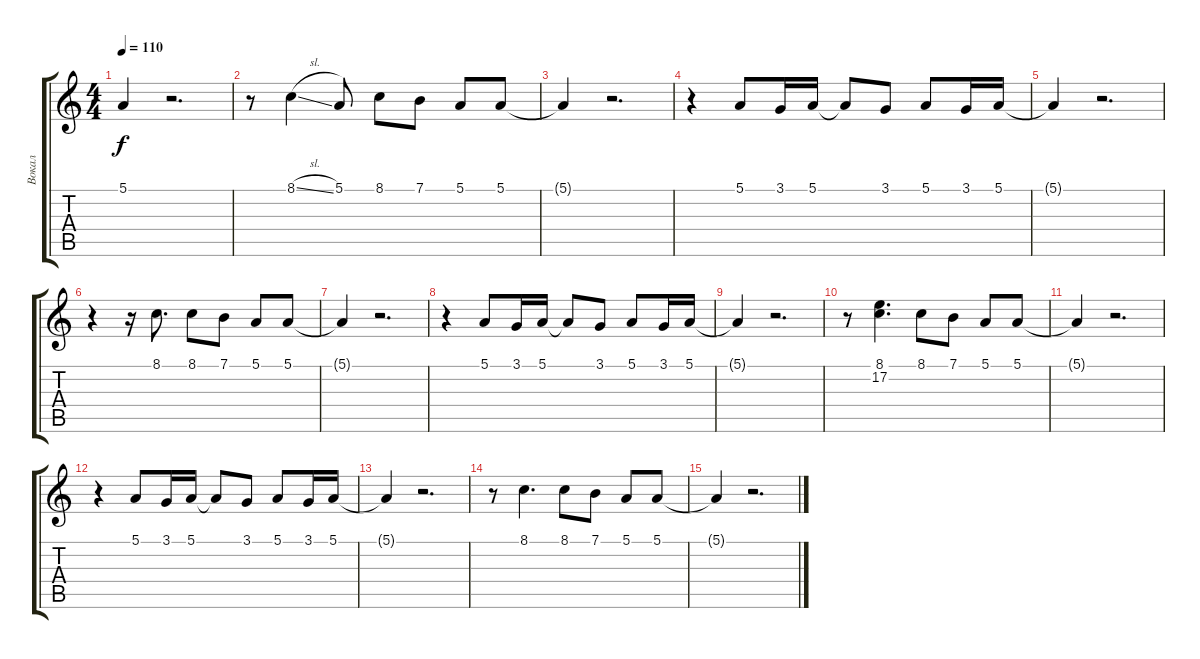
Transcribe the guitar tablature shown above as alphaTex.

\track ("Вокал" "Вокал") {instrument drawbarorgan}
\staff {score tabs}
\tuning (E4 B3 G3 D3 A2 E2) {hide}
\ts (4 4)
\tempo 110
\clef g2
\ks c
5.1{t}.4{dy f} r.2{d} |
r.8 8.1{sl}.4 5.1.8 8.1.8 7.1.8 5.1.8 5.1.8 |
5.1{t}.4 r.2{d} |
r.4 5.1.8 3.1.16 5.1.16 5.1{t}.8 3.1.8 5.1.8 3.1.16 5.1.16 |
5.1{t}.4 r.2{d} |
r.4 r.16 8.1.8{d} 8.1.8 7.1.8 5.1.8 5.1.8 |
5.1{t}.4 r.2{d} |
r.4 5.1.8 3.1.16 5.1.16 5.1{t}.8 3.1.8 5.1.8 3.1.16 5.1.16 |
5.1{t}.4 r.2{d} |
r.8 (8.1 17.2).4{d} 8.1.8 7.1.8 5.1.8 5.1.8 |
5.1{t}.4 r.2{d} |
r.4 5.1.8 3.1.16 5.1.16 5.1{t}.8 3.1.8 5.1.8 3.1.16 5.1.16 |
5.1{t}.4 r.2{d} |
r.8 8.1.4{d} 8.1.8 7.1.8 5.1.8 5.1.8 |
5.1{t}.4 r.2{d}
